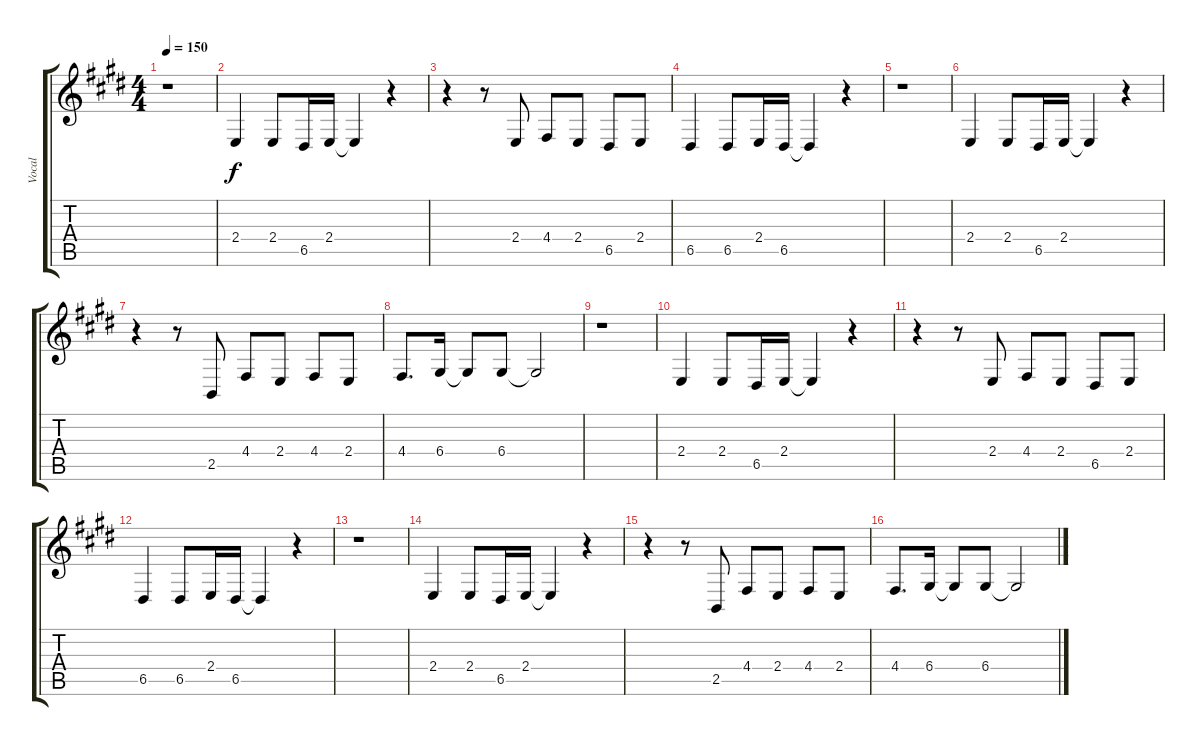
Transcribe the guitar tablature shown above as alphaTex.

\track ("Vocal" "Vocal") {instrument choiraahs}
\staff {score tabs}
\tuning (E4 B3 G3 D3 A2 E2) {hide}
\ts (4 4)
\tempo 150
\clef g2
\ks e
r.1{dy f} |
2.4.4 2.4.8 6.5.16 2.4.16 2.4{t}.4 r.4 |
r.4 r.8 2.4.8 4.4.8 2.4.8 6.5.8 2.4.8 |
6.5.4 6.5.8 2.4.16 6.5.16 6.5{t}.4 r.4 |
r.1 |
2.4.4 2.4.8{txt ""} 6.5.16 2.4.16 2.4{t}.4 r.4 |
r.4 r.8 2.5.8 4.4.8 2.4.8 4.4.8 2.4.8 |
4.4.8{d} 6.4.16 6.4{t}.8 6.4.8 6.4{t}.2 |
r.1 |
2.4.4 2.4.8 6.5.16 2.4.16 2.4{t}.4 r.4 |
r.4 r.8 2.4.8 4.4.8 2.4.8 6.5.8 2.4.8 |
6.5.4 6.5.8 2.4.16 6.5.16 6.5{t}.4 r.4 |
r.1 |
2.4.4 2.4.8 6.5.16 2.4.16 2.4{t}.4 r.4 |
r.4 r.8 2.5.8 4.4.8 2.4.8 4.4.8 2.4.8 |
4.4.8{d} 6.4.16 6.4{t}.8 6.4.8 6.4{t}.2
